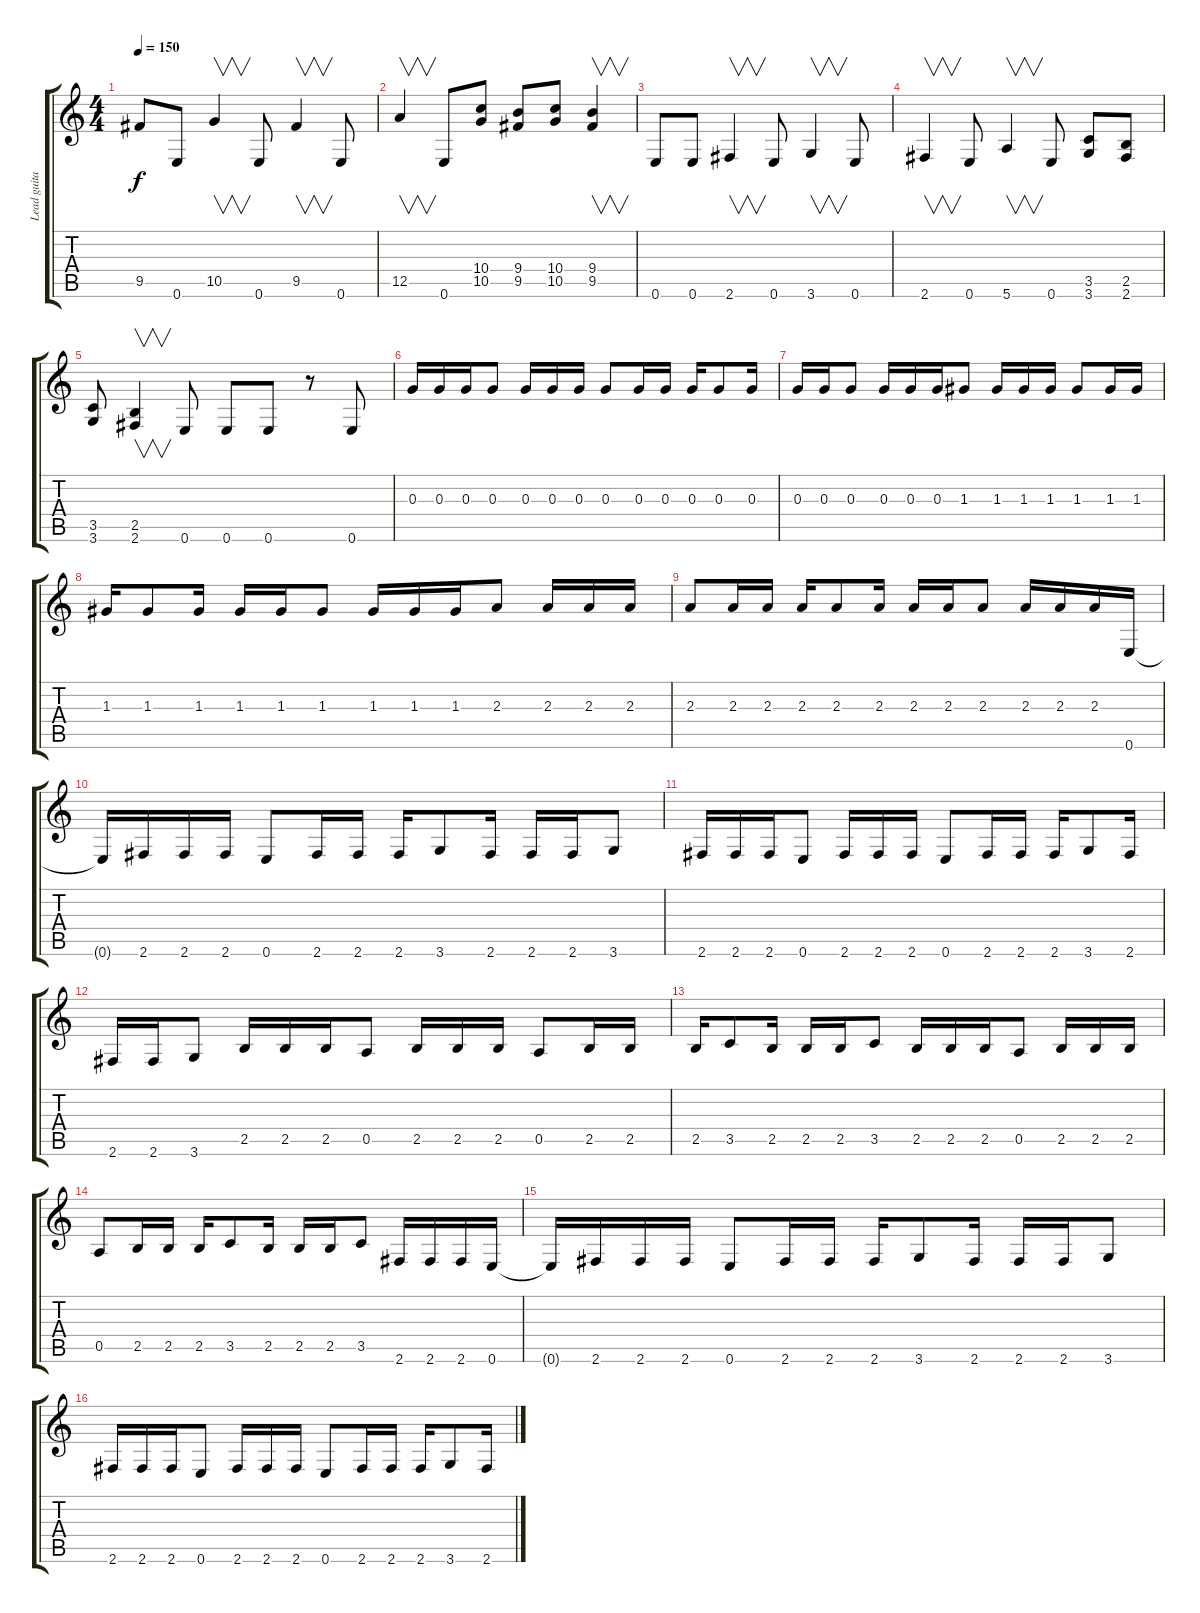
\track ("Lead guitar" "Lead guita") {instrument overdrivenguitar}
\staff {score tabs}
\tuning (E4 B3 G3 D3 A2 E2) {hide}
\ts (4 4)
\tempo 150
\clef g2
\ks c
9.5{t}.8{dy f} 0.6.8 10.5.4{v} 0.6.8 9.5.4{v} 0.6.8 |
12.5.4{v} 0.6.8 (10.4 10.5).8 (9.4 9.5).8 (10.4 10.5).8 (9.4 9.5).4{v} |
0.6.8 0.6.8 2.6.4{v} 0.6.8 3.6.4{v} 0.6.8 |
2.6.4{v} 0.6.8 5.6.4{v} 0.6.8 (3.5 3.6).8 (2.5 2.6).8 |
(3.5 3.6).8 (2.5 2.6).4{v} 0.6.8 0.6.8 0.6.8 r.8 0.6.8 |
0.3.16 0.3.16 0.3.16 0.3.8 0.3.16 0.3.16 0.3.16 0.3.8 0.3.16 0.3.16 0.3.16 0.3.8 0.3.16 |
0.3.16 0.3.16 0.3.8 0.3.16 0.3.16 0.3.16 1.3.8 1.3.16 1.3.16 1.3.16 1.3.8 1.3.16 1.3.16 |
1.3.16 1.3.8 1.3.16 1.3.16 1.3.16 1.3.8 1.3.16 1.3.16 1.3.16 2.3.8 2.3.16 2.3.16 2.3.16 |
2.3.8 2.3.16 2.3.16 2.3.16 2.3.8 2.3.16 2.3.16 2.3.16 2.3.8 2.3.16 2.3.16 2.3.16 0.6.16 |
0.6{t}.16 2.6.16 2.6.16 2.6.16 0.6.8 2.6.16 2.6.16 2.6.16 3.6.8 2.6.16 2.6.16 2.6.16 3.6.8 |
2.6.16 2.6.16 2.6.16 0.6.8 2.6.16 2.6.16 2.6.16 0.6.8 2.6.16 2.6.16 2.6.16 3.6.8 2.6.16 |
2.6.16 2.6.16 3.6.8 2.5.16 2.5.16 2.5.16 0.5.8 2.5.16 2.5.16 2.5.16 0.5.8 2.5.16 2.5.16 |
2.5.16 3.5.8 2.5.16 2.5.16 2.5.16 3.5.8 2.5.16 2.5.16 2.5.16 0.5.8 2.5.16 2.5.16 2.5.16 |
0.5.8 2.5.16 2.5.16 2.5.16 3.5.8 2.5.16 2.5.16 2.5.16 3.5.8 2.6.16 2.6.16 2.6.16 0.6.16 |
0.6{t}.16 2.6.16 2.6.16 2.6.16 0.6.8 2.6.16 2.6.16 2.6.16 3.6.8 2.6.16 2.6.16 2.6.16 3.6.8 |
2.6.16 2.6.16 2.6.16 0.6.8 2.6.16 2.6.16 2.6.16 0.6.8 2.6.16 2.6.16 2.6.16 3.6.8 2.6.16
